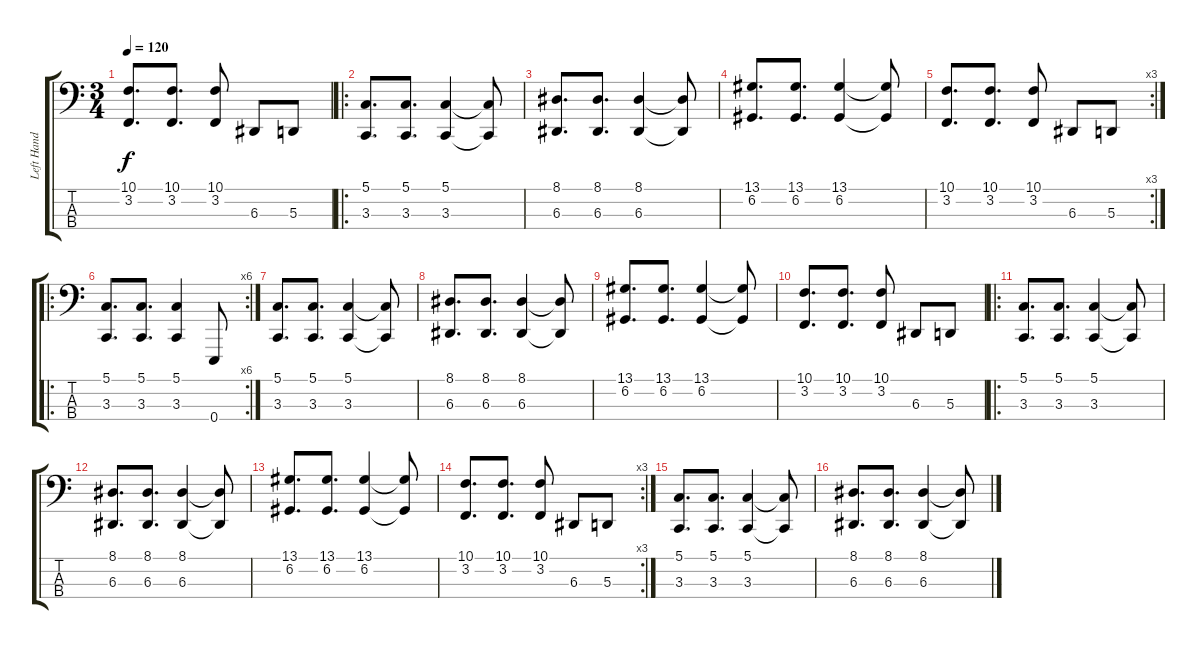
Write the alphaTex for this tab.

\track ("Left Hand" "Left Hand") {instrument acousticgrandpiano}
\staff {score tabs}
\tuning (G2 D2 A1 E1) {hide}
\ts (3 4)
\tempo 120
\clef f4
\ks c
(10.1 3.2).8{d dy f} (10.1 3.2).8{d} (10.1 3.2).8 6.3.8 5.3.8 |
\ro
(5.1 3.3).8{d} (5.1 3.3).8{d} (5.1 3.3).4 (5.1{t} 3.3{t}).8 |
(8.1 6.3).8{d} (8.1 6.3).8{d} (8.1 6.3).4 (8.1{t} 6.3{t}).8 |
(13.1 6.2).8{d} (13.1 6.2).8{d} (13.1 6.2).4 (13.1{t} 6.2{t}).8 |
\rc 3
(10.1 3.2).8{d} (10.1 3.2).8{d} (10.1 3.2).8 6.3.8 5.3.8 |
\ro
\rc 6
(5.1 3.3).8{d volume 16} (5.1 3.3).8{d} (5.1 3.3).4 0.4.8 |
(5.1 3.3).8{d volume 15} (5.1 3.3).8{d} (5.1 3.3).4 (5.1{t} 3.3{t}).8 |
(8.1 6.3).8{d} (8.1 6.3).8{d} (8.1 6.3).4 (8.1{t} 6.3{t}).8 |
(13.1 6.2).8{d} (13.1 6.2).8{d} (13.1 6.2).4 (13.1{t} 6.2{t}).8 |
(10.1 3.2).8{d} (10.1 3.2).8{d} (10.1 3.2).8 6.3.8 5.3.8 |
\ro
(5.1 3.3).8{d} (5.1 3.3).8{d} (5.1 3.3).4 (5.1{t} 3.3{t}).8 |
(8.1 6.3).8{d} (8.1 6.3).8{d} (8.1 6.3).4 (8.1{t} 6.3{t}).8 |
(13.1 6.2).8{d} (13.1 6.2).8{d} (13.1 6.2).4 (13.1{t} 6.2{t}).8 |
\rc 3
(10.1 3.2).8{d} (10.1 3.2).8{d} (10.1 3.2).8 6.3.8 5.3.8 |
(5.1 3.3).8{d} (5.1 3.3).8{d} (5.1 3.3).4 (5.1{t} 3.3{t}).8 |
(8.1 6.3).8{d} (8.1 6.3).8{d} (8.1 6.3).4 (8.1{t} 6.3{t}).8
